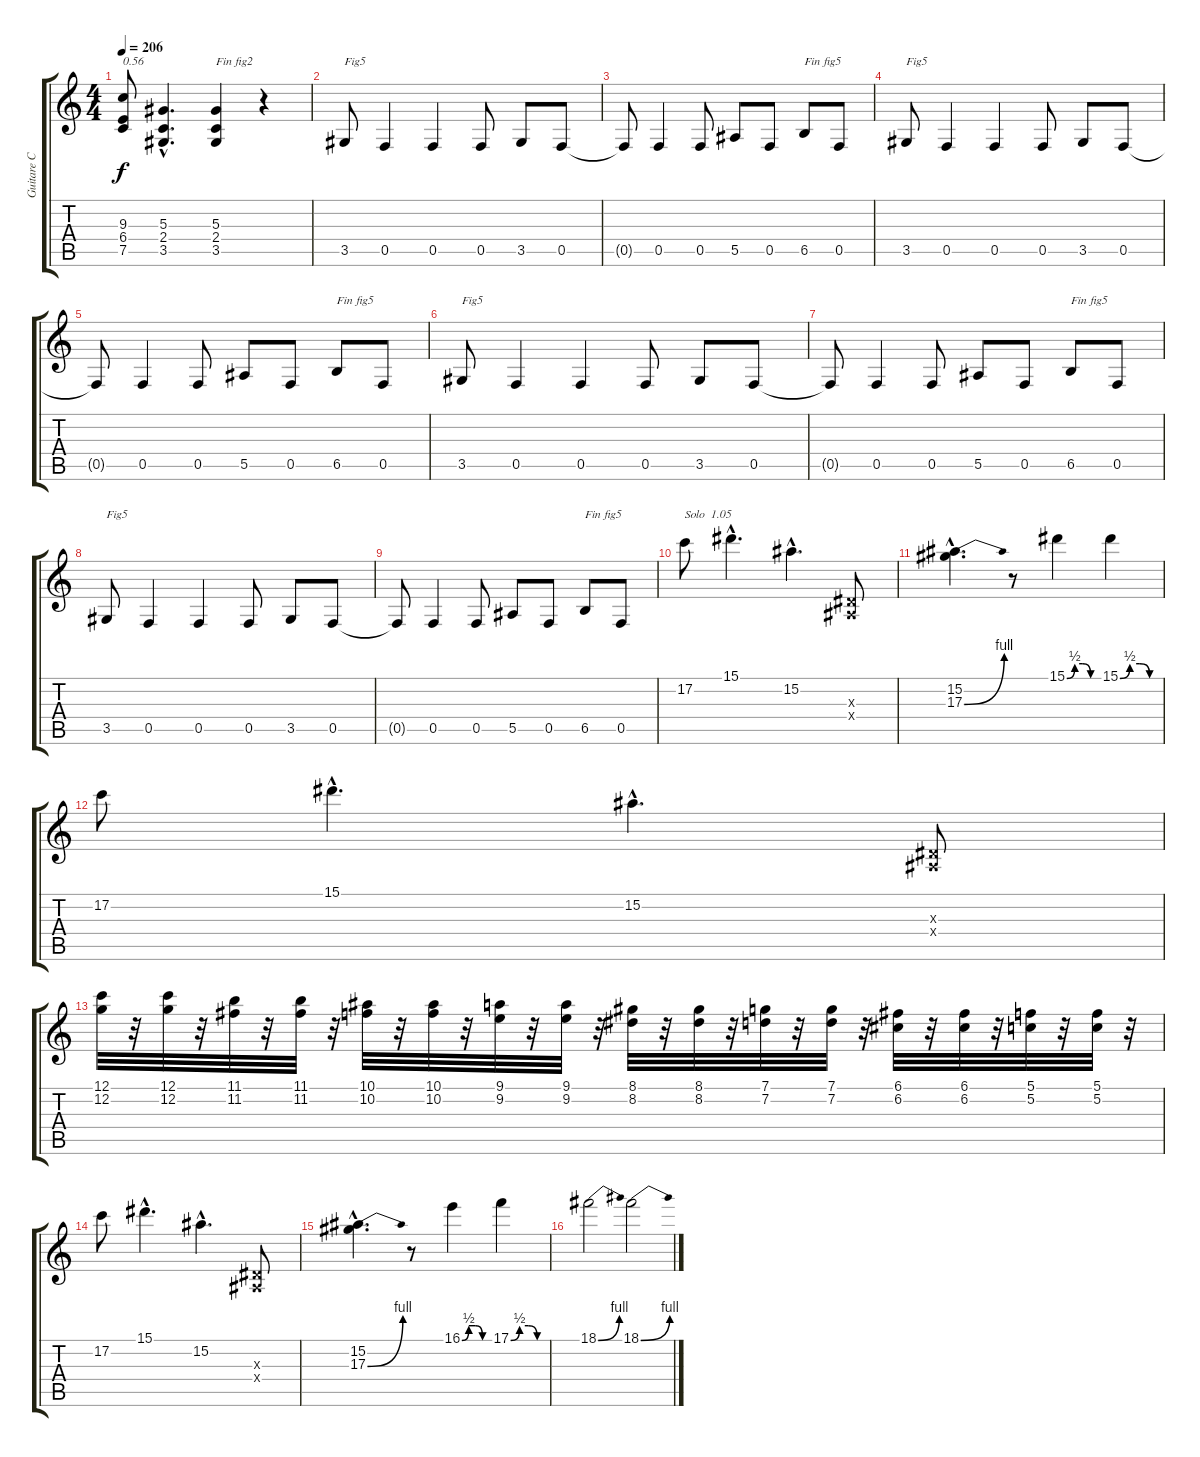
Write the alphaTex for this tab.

\track ("Guitare C" "Guitare C") {instrument overdrivenguitar}
\staff {score tabs}
\tuning (C4 G3 Eb3 Bb2 F2 C2) {hide}
\ts (4 4)
\tempo 206
\clef g2
\ks c
(9.3{t} 6.4{t} 7.5{t}).8{txt "0.56" dy f} (5.3{hac} 2.4{hac} 3.5{hac}).4{d} (5.3 2.4 3.5).4{txt "Fin fig2"} r.4 |
3.5.8{txt "Fig5"} 0.5.4 0.5.4 0.5.8 3.5.8 0.5.8 |
0.5{t}.8 0.5.4 0.5.8 5.5.8 0.5.8 6.5.8{txt "Fin fig5"} 0.5.8 |
3.5.8{txt "Fig5"} 0.5.4 0.5.4 0.5.8 3.5.8 0.5.8 |
0.5{t}.8 0.5.4 0.5.8 5.5.8 0.5.8 6.5.8{txt "Fin fig5"} 0.5.8 |
3.5.8{txt "Fig5"} 0.5.4 0.5.4 0.5.8 3.5.8 0.5.8 |
0.5{t}.8 0.5.4 0.5.8 5.5.8 0.5.8 6.5.8{txt "Fin fig5"} 0.5.8 |
3.5.8{txt "Fig5"} 0.5.4 0.5.4 0.5.8 3.5.8 0.5.8 |
0.5{t}.8 0.5.4 0.5.8 5.5.8 0.5.8 6.5.8{txt "Fin fig5"} 0.5.8 |
17.2.8{txt "Solo  1.05"} 15.1{hac}.4{d} 15.2{hac}.4{d} (0.3{x} 0.4{x}).8 |
(15.2{hac} 17.3{be (bend 0 0 60 4) hac}).4{d} r.8 15.1{be (custom 0 0 15 2 30 2 45 0 60 0)}.4 15.1{be (custom 0 0 15 2 30 2 45 0 60 0)}.4 |
17.2.8 15.1{hac}.4{d} 15.2{hac}.4{d} (0.3{x} 0.4{x}).8 |
(12.1 12.2).32 r.32 (12.1 12.2).32 r.32 (11.1 11.2).32 r.32 (11.1 11.2).32 r.32 (10.1 10.2).32 r.32 (10.1 10.2).32 r.32 (9.1 9.2).32 r.32 (9.1 9.2).32 r.32 (8.1 8.2).32 r.32 (8.1 8.2).32 r.32 (7.1 7.2).32 r.32 (7.1 7.2).32 r.32 (6.1 6.2).32 r.32 (6.1 6.2).32 r.32 (5.1 5.2).32 r.32 (5.1 5.2).32 r.32 |
17.2.8 15.1{hac}.4{d} 15.2{hac}.4{d} (0.3{x} 0.4{x}).8 |
(15.2{hac} 17.3{be (bend 0 0 60 4) hac}).4{d} r.8 16.1{be (custom 0 0 15 2 30 2 45 0 60 0)}.4 17.1{be (custom 0 0 15 2 30 2 45 0 60 0)}.4 |
18.1{be (bend 0 0 60 4)}.2 18.1{be (bend 0 0 60 4)}.2
